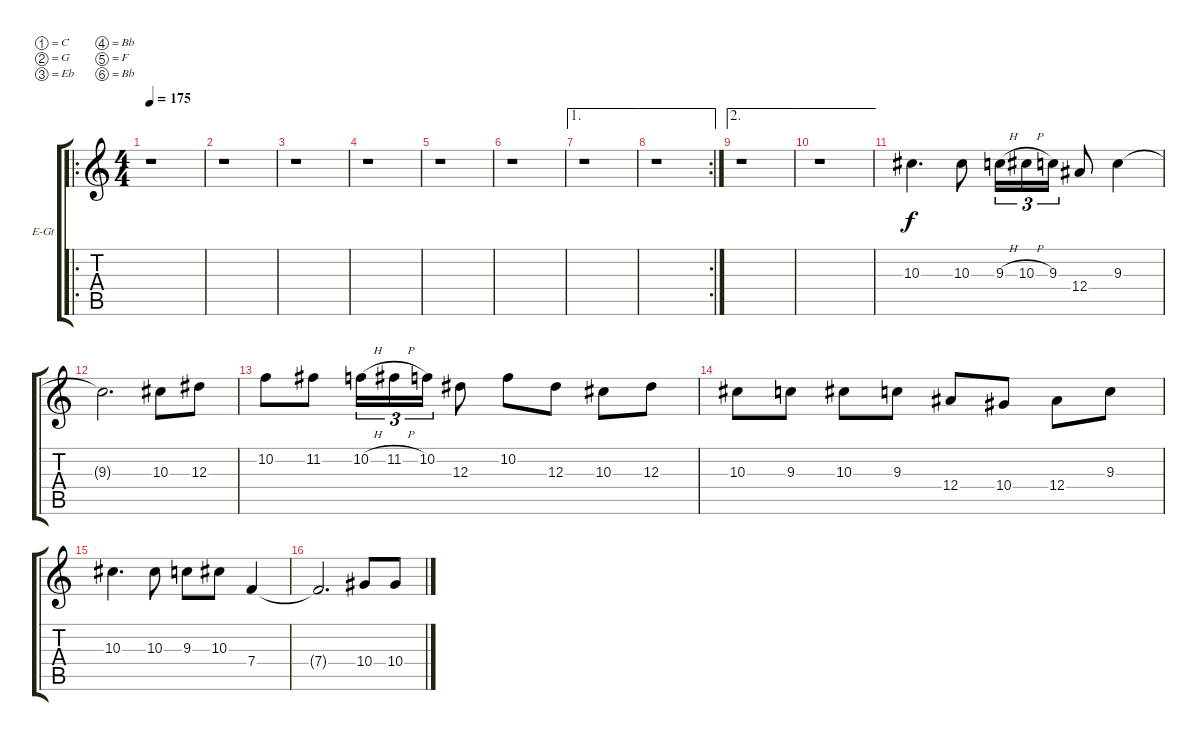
\bracketExtendMode groupsimilarinstruments
\firstSystemTrackNameOrientation horizontal
\otherSystemsTrackNameOrientation horizontal
\track ("Piste 1" "E-Gt") {instrument distortionguitar}
\staff {score tabs}
\tuning (C4 G3 Eb3 Bb2 F2 Bb1)
\ro
\ts (4 4)
\tempo 175
\clef g2
\ks c
r.1{dy f} |
r.1 |
r.1 |
r.1 |
r.1 |
r.1 |
\ae 1
r.1 |
\ae 1
\rc 2
r.1 |
\ae 2
r.1 |
\ae 2
r.1 |
10.3.4{d} 10.3.8 9.3{h}.16{tu (3 2)} 10.3{h}.16{tu (3 2)} 9.3.16{tu (3 2)} 12.4.8 9.3.4 |
9.3{t}.2{d} 10.3.8 12.3.8 |
10.2.8 11.2.8 10.2{h}.16{tu (3 2)} 11.2{h}.16{tu (3 2)} 10.2.16{tu (3 2)} 12.3.8 10.2.8 12.3.8 10.3.8 12.3.8 |
10.3.8 9.3.8 10.3.8 9.3.8 12.4.8 10.4.8 12.4.8 9.3.8 |
10.3.4{d} 10.3.8 9.3.8 10.3.8 7.4.4 |
7.4{t}.2{d} 10.4.8 10.4.8
